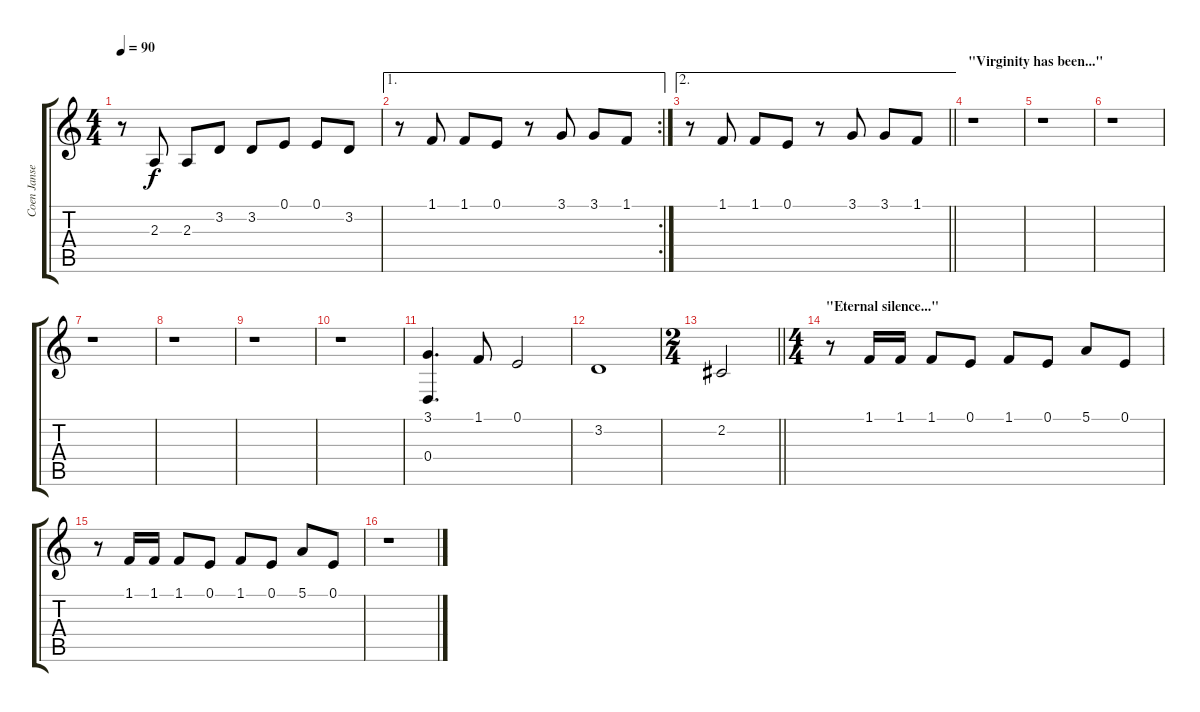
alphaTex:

\track ("Coen Jansen" "Coen Janse") {instrument synthstrings2}
\staff {score tabs}
\tuning (E4 B3 G3 D3 A2 E2) {hide}
\ts (4 4)
\tempo 90
\clef g2
\ks c
r.8{dy f} 2.3.8 2.3.8 3.2.8 3.2.8 0.1.8 0.1.8 3.2.8 |
\ae 1
\rc 2
r.8 1.1.8 1.1.8 0.1.8 r.8 3.1.8 3.1.8 1.1.8 |
\ae 2
\barLineRight lightlight
r.8 1.1.8 1.1.8 0.1.8 r.8 3.1.8 3.1.8 1.1.8 |
\section ("" "\"Virginity has been...\"")
r.1 |
r.1 |
r.1 |
r.1 |
r.1 |
r.1 |
r.1 |
(3.1 0.4).4{d} 1.1.8 0.1.2 |
3.2.1 |
\ts (2 4)
\barLineRight lightlight
2.2.2 |
\ts (4 4)
\section ("" "\"Eternal silence...\"")
r.8 1.1.16 1.1.16 1.1.8 0.1.8 1.1.8 0.1.8 5.1.8 0.1.8 |
r.8 1.1.16 1.1.16 1.1.8 0.1.8 1.1.8 0.1.8 5.1.8 0.1.8 |
r.1
